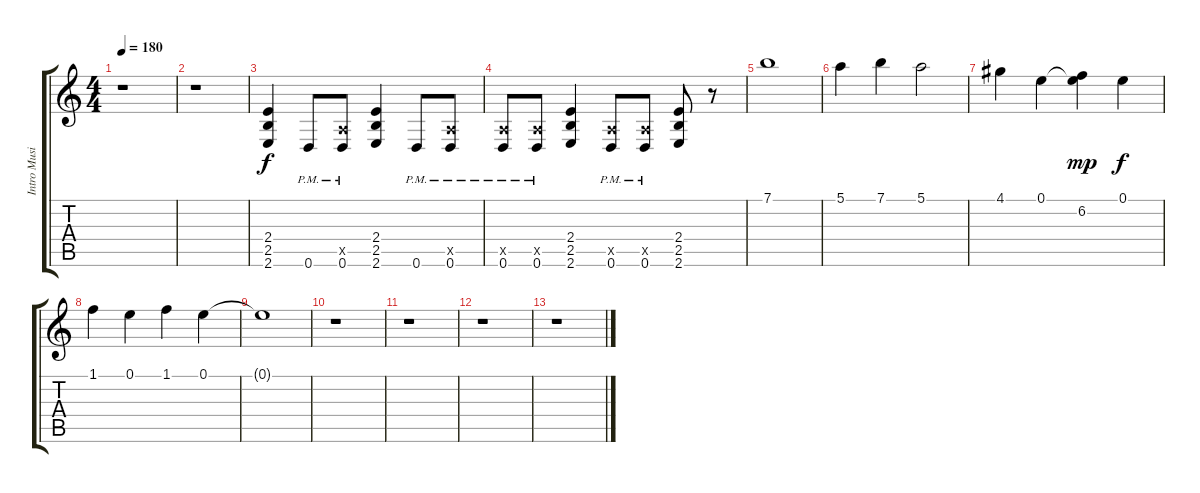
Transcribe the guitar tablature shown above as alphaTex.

\track ("Intro Music" "Intro Musi") {instrument overdrivenguitar}
\staff {score tabs}
\tuning (E4 B3 G3 D3 A2 D2) {hide}
\ts (4 4)
\tempo 180
\clef g2
\ks c
r.1{dy f} |
r.1 |
(2.4 2.5 2.6).4{instrument distortionguitar} 0.6{pm}.8 (0.5{x} 0.6{pm}).8 (2.4 2.5 2.6).4 0.6{pm}.8 (0.5{x} 0.6{pm}).8 |
(0.5{x} 0.6{pm}).8 (0.5{x} 0.6{pm}).8 (2.4 2.5 2.6).4 (0.5{x} 0.6{pm}).8 (0.5{x} 0.6{pm}).8 (2.4 2.5 2.6).8 r.8 |
7.1.1{volume 13 instrument overdrivenguitar} |
5.1.4 7.1.4 5.1.2 |
4.1.4 0.1.4 (0.1{t} 6.2).4{dy mp} 0.1.4{dy f} |
1.1.4 0.1.4 1.1.4 0.1.4 |
0.1{t}.1 |
r.1 |
r.1 |
r.1 |
r.1
